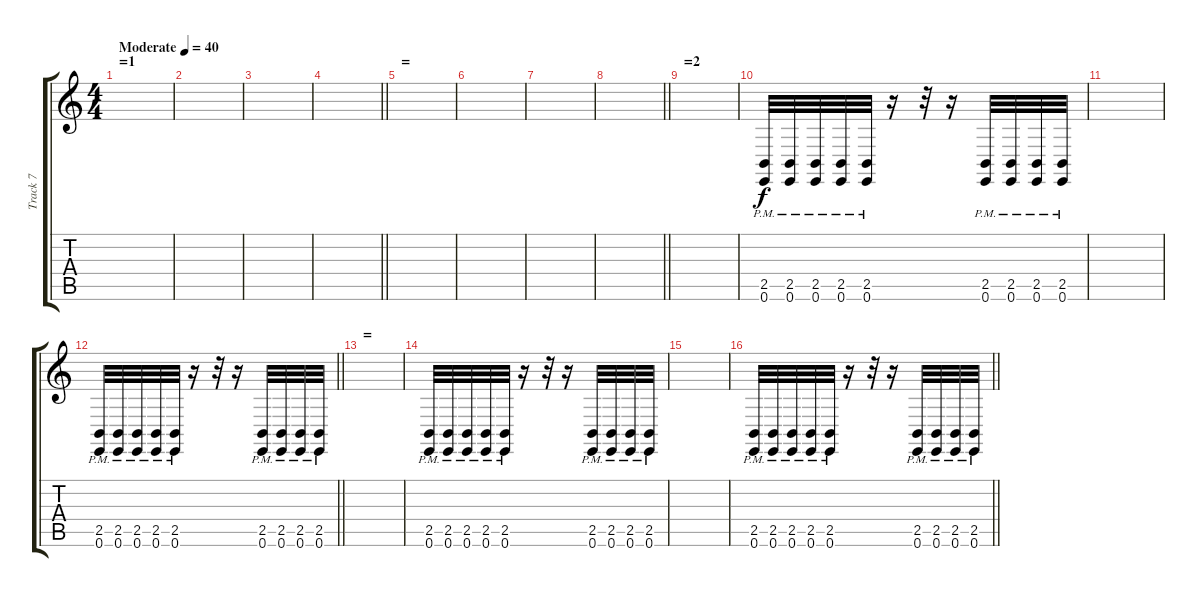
\track ("Track 7" "Track 7") {instrument lead2sawtooth}
\staff {score tabs}
\tuning (E4 B3 G3 D3 A2 E2) {hide}
\ts (4 4)
\section ("" "=1")
\tempo (40 "Moderate")
\clef g2
\ks c
|
|
|
\barLineRight lightlight
|
\section ("" "=")
|
|
|
\barLineRight lightlight
|
\section ("" "=2")
|
(2.5{pm} 0.6{pm}).32 (2.5{pm} 0.6{pm}).32 (2.5{pm} 0.6{pm}).32 (2.5{pm} 0.6{pm}).32 (2.5{pm} 0.6{pm}).32 r.16 r.32 r.16 (2.5{pm} 0.6{pm}).32 (2.5{pm} 0.6{pm}).32 (2.5{pm} 0.6{pm}).32 (2.5{pm} 0.6{pm}).32 |
|
\barLineRight lightlight
(2.5{pm} 0.6{pm}).32 (2.5{pm} 0.6{pm}).32 (2.5{pm} 0.6{pm}).32 (2.5{pm} 0.6{pm}).32 (2.5{pm} 0.6{pm}).32 r.16 r.32 r.16 (2.5{pm} 0.6{pm}).32 (2.5{pm} 0.6{pm}).32 (2.5{pm} 0.6{pm}).32 (2.5{pm} 0.6{pm}).32 |
\section ("" "=")
|
(2.5{pm} 0.6{pm}).32 (2.5{pm} 0.6{pm}).32 (2.5{pm} 0.6{pm}).32 (2.5{pm} 0.6{pm}).32 (2.5{pm} 0.6{pm}).32 r.16 r.32 r.16 (2.5{pm} 0.6{pm}).32 (2.5{pm} 0.6{pm}).32 (2.5{pm} 0.6{pm}).32 (2.5{pm} 0.6{pm}).32 |
|
\barLineRight lightlight
(2.5{pm} 0.6{pm}).32 (2.5{pm} 0.6{pm}).32 (2.5{pm} 0.6{pm}).32 (2.5{pm} 0.6{pm}).32 (2.5{pm} 0.6{pm}).32 r.16 r.32 r.16 (2.5{pm} 0.6{pm}).32 (2.5{pm} 0.6{pm}).32 (2.5{pm} 0.6{pm}).32 (2.5{pm} 0.6{pm}).32
